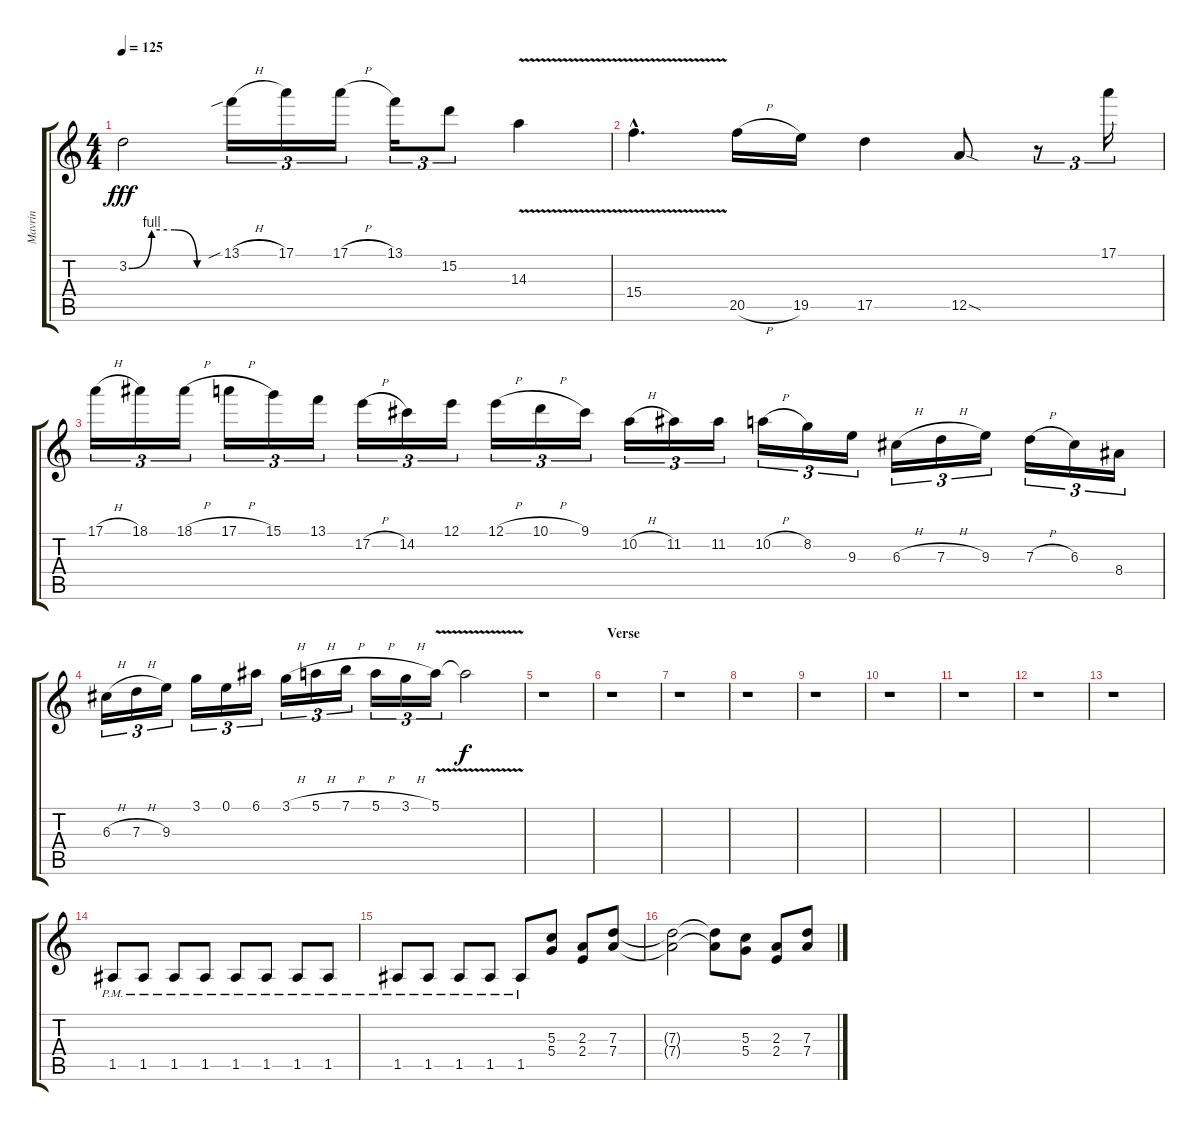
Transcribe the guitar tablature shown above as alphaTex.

\track ("Mavrin" "Mavrin") {instrument distortionguitar}
\staff {score tabs}
\tuning (E4 B3 G3 D3 A2 E2) {hide}
\ts (4 4)
\tempo 125
\clef g2
\ks c
3.2{be (custom 0 0 15 4 30 4 45 0 60 0)}.2{dy fff} 13.1{sib h}.16{tu (3 2)} 17.1.16{tu (3 2)} 17.1{h}.16{tu (3 2)} 13.1.16{tu (3 2)} 15.2.8{tu (3 2)} 14.3{v}.4 |
15.4{v hac}.4{d} 20.5{h}.16 19.5.16 17.5.4 12.5{sod}.8 r.8{tu (3 2)} 17.1.16{tu (3 2)} |
17.1{h}.16{tu (3 2)} 18.1.16{tu (3 2)} 18.1{h}.16{tu (3 2)} 17.1{h}.16{tu (3 2)} 15.1.16{tu (3 2)} 13.1.16{tu (3 2)} 17.2{h}.16{tu (3 2)} 14.2.16{tu (3 2)} 12.1.16{tu (3 2)} 12.1{h}.16{tu (3 2)} 10.1{h}.16{tu (3 2)} 9.1.16{tu (3 2)} 10.2{h}.16{tu (3 2)} 11.2.16{tu (3 2)} 11.2.16{tu (3 2)} 10.2{h}.16{tu (3 2)} 8.2.16{tu (3 2)} 9.3.16{tu (3 2)} 6.3{h}.16{tu (3 2)} 7.3{h}.16{tu (3 2)} 9.3.16{tu (3 2)} 7.3{h}.16{tu (3 2)} 6.3.16{tu (3 2)} 8.4.16{tu (3 2)} |
6.3{h}.16{tu (3 2)} 7.3{h}.16{tu (3 2)} 9.3.16{tu (3 2)} 3.1.16{tu (3 2)} 0.1.16{tu (3 2)} 6.1.16{tu (3 2)} 3.1{h}.16{tu (3 2)} 5.1{h}.16{tu (3 2)} 7.1{h}.16{tu (3 2)} 5.1{h}.16{tu (3 2)} 3.1{h}.16{tu (3 2)} 5.1{v}.16{tu (3 2)} 5.1{t}.2{dy f} |
r.1 |
\section ("" "Verse")
r.1 |
r.1 |
r.1 |
r.1 |
r.1 |
r.1 |
r.1 |
r.1 |
1.5{pm}.8 1.5{pm}.8 1.5{pm}.8 1.5{pm}.8 1.5{pm}.8 1.5{pm}.8 1.5{pm}.8 1.5{pm}.8 |
1.5{pm}.8 1.5{pm}.8 1.5{pm}.8 1.5{pm}.8 1.5{pm}.8 (5.3 5.4).8 (2.3 2.4).8 (7.3 7.4).8 |
(7.3{t} 7.4{t}).2 (7.3{t} 7.4{t}).8 (5.3 5.4).8 (2.3 2.4).8 (7.3 7.4).8
